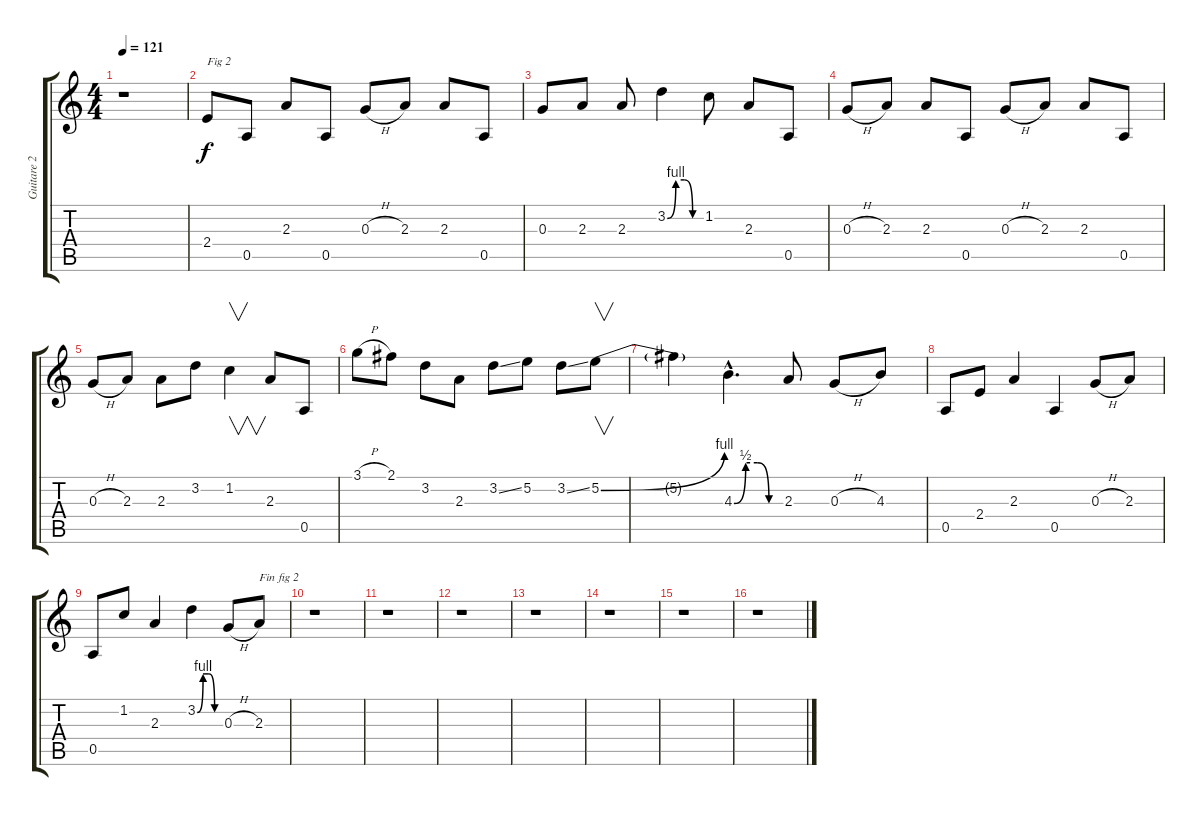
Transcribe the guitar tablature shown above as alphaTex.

\track ("Guitare 2" "Guitare 2") {instrument distortionguitar}
\staff {score tabs}
\tuning (E4 B3 G3 D3 A2 E2) {hide}
\ts (4 4)
\tempo 121
\clef g2
\ks c
r.1{dy f} |
2.4.8{txt "Fig 2"} 0.5.8 2.3.8 0.5.8 0.3{h}.8 2.3.8 2.3.8 0.5.8 |
0.3.8 2.3.8 2.3.8 3.2{be (custom 0 0 15 4 30 4 45 0 60 0)}.4 1.2.8 2.3.8 0.5.8 |
0.3{h}.8 2.3.8 2.3.8 0.5.8 0.3{h}.8 2.3.8 2.3.8 0.5.8 |
0.3{h}.8 2.3.8 2.3.8 3.2.8 1.2.4{v} 2.3.8 0.5.8 |
3.1{h}.8 2.1.8 3.2.8 2.3.8 3.2{ss}.8 5.2.8 3.2{ss}.8 5.2{be (bend 0 0 60 4)}.8{v} |
5.2{t}.4 4.3{be (custom 0 0 15 2 30 2 45 0 60 0) hac}.4{d} 2.3.8 0.3{h}.8 4.3.8 |
0.5.8 2.4.8 2.3.4 0.5.4 0.3{h}.8 2.3.8 |
0.5.8 1.2.8 2.3.4 3.2{be (custom 0 0 15 4 30 4 45 0 60 0)}.4 0.3{h}.8 2.3.8{txt "Fin fig 2"} |
r.1 |
r.1 |
r.1 |
r.1 |
r.1 |
r.1 |
r.1
